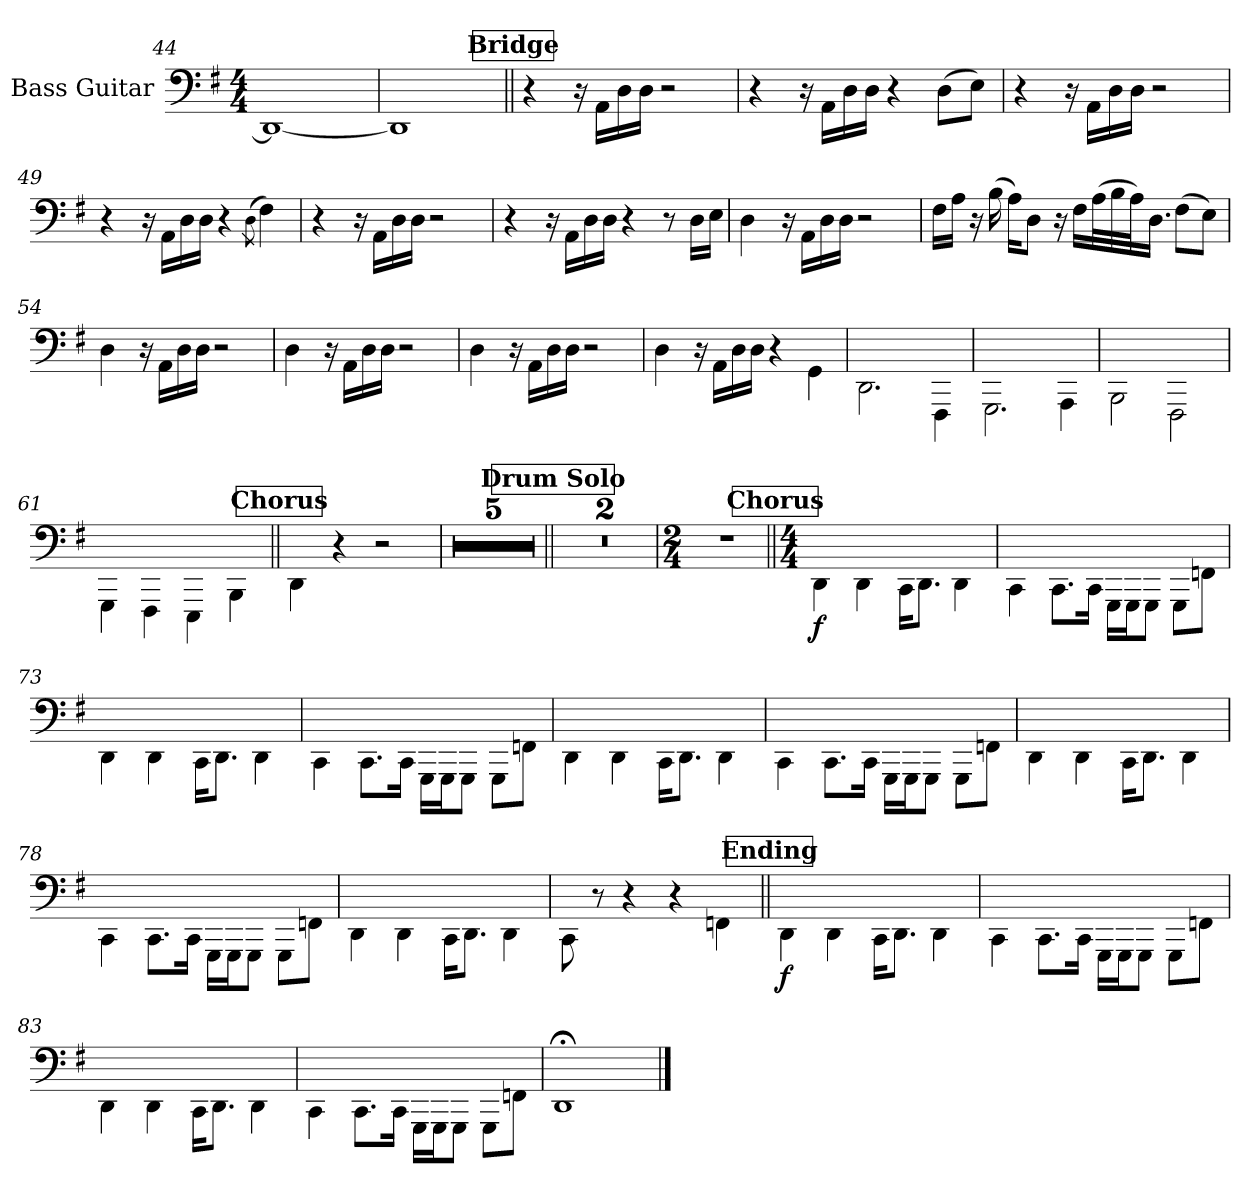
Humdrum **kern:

**kern	**dynam
*part1	*part1
*staff1	*staff1
*I"Bass Guitar	*
*I'B. Guit.	*
*	*
*ITrd7c12	*
*k[f#]	*
*M4/4	*
=44	=44
1DDD_	.
=45	=45
1DDD]	.
!!LO:REH:place=s1:a:B:fs=14:t=Bridge
=46||	=46||
4r	.
16r	.
16AAA\LL	.
16DD\	.
16DD\JJ	.
2r	.
=47	=47
4r	.
16r	.
16AAA\LL	.
16DD\	.
16DD\JJ	.
4r	.
(>8DD\L	.
8EE\J)	.
!!LO:LB:g=z
=48	=48
4r	.
16r	.
16AAA\LL	.
16DD\	.
16DD\JJ	.
2r	.
=49	=49
4r	.
16r	.
16AAA\LL	.
16DD\	.
16DD\JJ	.
4r	.
(>8qDD\	.
4FF#\)	.
=50	=50
4r	.
16r	.
16AAA\LL	.
16DD\	.
16DD\JJ	.
2r	.
=51	=51
4r	.
16r	.
16AAA\LL	.
16DD\	.
16DD\JJ	.
4r	.
8r	.
16DD\LL	.
16EE\JJ	.
!!LO:LB:g=z
=52	=52
4DD\	.
16r	.
16AAA\LL	.
16DD\	.
16DD\JJ	.
2r	.
=53	=53
16FF#\LL	.
16AA\JJ	.
16r	.
(>16BB\	.
16AA\KL)	.
8DD\J	.
16r	.
16FF#\LL	.
(>32AA\L	.
32BB\	.
32AA\J)	.
16.DD\JJ	.
(>8FF#\L	.
8EE\J)	.
=54	=54
4DD\	.
16r	.
16AAA\LL	.
16DD\	.
16DD\JJ	.
2r	.
=55	=55
4DD\	.
16r	.
16AAA\LL	.
16DD\	.
16DD\JJ	.
2r	.
!!LO:PB:g=z
=56	=56
4DD\	.
16r	.
16AAA\LL	.
16DD\	.
16DD\JJ	.
2r	.
=57	=57
4DD\	.
16r	.
16AAA\LL	.
16DD\	.
16DD\JJ	.
4r	.
4GGG\	.
=58	=58
2.DDD\	.
4FFFF#\	.
=59	=59
2.GGGG\	.
4AAAA\	.
=60	=60
2BBBB\	.
2FFFF#\	.
=61	=61
4GGGG\	.
4FFFF#\	.
4EEEE\	.
4BBBB\	.
!!LO:REH:place=s1:a:B:fs=14:t=Chorus
=62||	=62||
4DDD\	.
4r	.
2r	.
!!LO:LB:g=z
=63	=63
1r	.
=64	=64
1r	.
=65	=65
1r	.
=66	=66
1r	.
=67	=67
1r	.
!!LO:REH:place=s1:a:B:fs=14:t=Drum Solo
=68||	=68||
1r	.
=69	=69
1r	.
=70	=70
*M2/4	*
2r	.
!!LO:REH:place=s1:a:B:fs=14:t=Chorus
=71||	=71||
*M4/4	*
!	!LO:DY:b
4DDD\	f
4DDD\	.
16CCC\KL	.
8.DDD\J	.
4DDD\	.
=72	=72
4CCC\	.
8.CCC\L	.
16CCC\Jk	.
16GGGG\LL	.
16GGGG\J	.
8GGGG\J	.
8GGGG\L	.
8FFF\J	.
!!LO:LB:g=z
=73	=73
4DDD\	.
4DDD\	.
16CCC\KL	.
8.DDD\J	.
4DDD\	.
=74	=74
4CCC\	.
8.CCC\L	.
16CCC\Jk	.
16GGGG\LL	.
16GGGG\J	.
8GGGG\J	.
8GGGG\L	.
8FFF\J	.
=75	=75
4DDD\	.
4DDD\	.
16CCC\KL	.
8.DDD\J	.
4DDD\	.
=76	=76
4CCC\	.
8.CCC\L	.
16CCC\Jk	.
16GGGG\LL	.
16GGGG\J	.
8GGGG\J	.
8GGGG\L	.
8FFF\J	.
=77	=77
4DDD\	.
4DDD\	.
16CCC\KL	.
8.DDD\J	.
4DDD\	.
=78	=78
4CCC\	.
8.CCC\L	.
16CCC\Jk	.
16GGGG\LL	.
16GGGG\J	.
8GGGG\J	.
8GGGG\L	.
8FFF\J	.
!!LO:LB:g=z
=79	=79
4DDD\	.
4DDD\	.
16CCC\KL	.
8.DDD\J	.
4DDD\	.
=80	=80
8CCC\	.
8r	.
4r	.
4r	.
4FFF\	.
!!LO:REH:place=s1:a:B:fs=14:t=Ending
=81||	=81||
!	!LO:DY:b
4DDD\	f
4DDD\	.
16CCC\KL	.
8.DDD\J	.
4DDD\	.
=82	=82
4CCC\	.
8.CCC\L	.
16CCC\Jk	.
16GGGG\LL	.
16GGGG\J	.
8GGGG\J	.
8GGGG\L	.
8FFF\J	.
=83	=83
4DDD\	.
4DDD\	.
16CCC\KL	.
8.DDD\J	.
4DDD\	.
=84	=84
4CCC\	.
8.CCC\L	.
16CCC\Jk	.
16GGGG\LL	.
16GGGG\J	.
8GGGG\J	.
8GGGG\L	.
8FFF\J	.
!!LO:LB:g=z
=85	=85
1DDD;<	.
==	==
*-	*-
